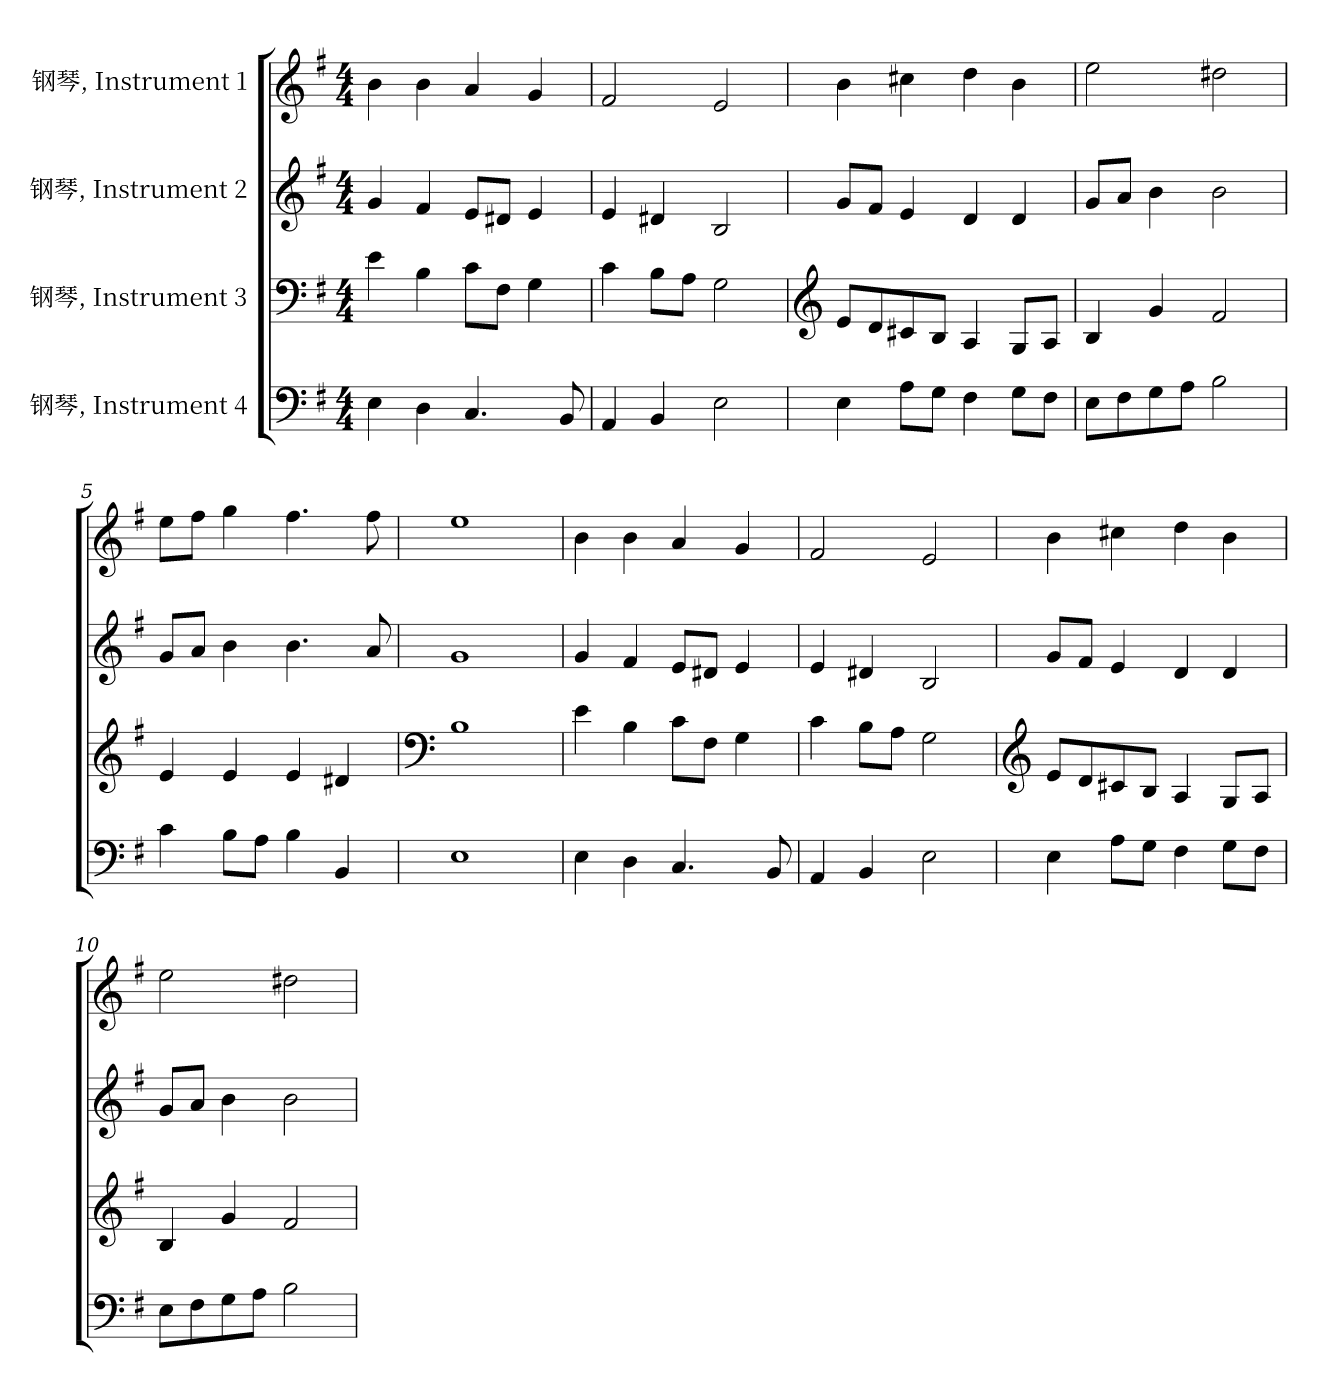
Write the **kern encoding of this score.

**kern	**kern	**kern	**kern
*part4	*part3	*part2	*part1
*staff4	*staff3	*staff2	*staff1
*I"钢琴, Instrument 4	*I"钢琴, Instrument 3	*I"钢琴, Instrument 2	*I"钢琴, Instrument 1
*clefF4	*clefF4	*clefG2	*clefG2
*k[f#]	*k[f#]	*k[f#]	*k[f#]
*M4/4	*M4/4	*M4/4	*M4/4
*MM96	*MM96	*MM96	*MM96
=1	=1	=1	=1
4E\	4e\	4g/	4b\
4D\	4B\	4f#/	4b\
4.C/	8c\L	8e/L	4a/
.	8F#\J	8d#X/J	.
.	4G\	4e/	4g/
8BB/	.	.	.
=2	=2	=2	=2
4AA/	4c\	4e/	2f#/
4BB/	8B\L	4d#X/	.
.	8A\J	.	.
2E\	2G\	2B/	2e/
=3	=3	=3	=3
*	*clefG2	*	*
4E\	8e/L	8g/L	4b\
.	8d/	8f#/J	.
8A\L	8c#X/	4e/	4cc#X\
8G\J	8B/J	.	.
4F#\	4A/	4d/	4dd\
8G\L	8G/L	4d/	4b\
8F#\J	8A/J	.	.
=4	=4	=4	=4
8E\L	4B/	8g/L	2ee\
8F#\	.	8a/J	.
8G\	4g/	4b\	.
8A\J	.	.	.
2B\	2f#/	2b\	2dd#X\
!!LO:LB:g=z
=5	=5	=5	=5
4c\	4e/	8g/L	8ee\L
.	.	8a/J	8ff#\J
8B\L	4e/	4b\	4gg\
8A\J	.	.	.
4B\	4e/	4.b\	4.ff#\
4BB/	4d#X/	.	.
.	.	8a/	8ff#\
=6	=6	=6	=6
*	*clefF4	*	*
1E	1B	1g	1ee
=7	=7	=7	=7
4E\	4e\	4g/	4b\
4D\	4B\	4f#/	4b\
4.C/	8c\L	8e/L	4a/
.	8F#\J	8d#X/J	.
.	4G\	4e/	4g/
8BB/	.	.	.
=8	=8	=8	=8
4AA/	4c\	4e/	2f#/
4BB/	8B\L	4d#X/	.
.	8A\J	.	.
2E\	2G\	2B/	2e/
=9	=9	=9	=9
*	*clefG2	*	*
4E\	8e/L	8g/L	4b\
.	8d/	8f#/J	.
8A\L	8c#X/	4e/	4cc#X\
8G\J	8B/J	.	.
4F#\	4A/	4d/	4dd\
8G\L	8G/L	4d/	4b\
8F#\J	8A/J	.	.
=10	=10	=10	=10
8E\L	4B/	8g/L	2ee\
8F#\	.	8a/J	.
8G\	4g/	4b\	.
8A\J	.	.	.
2B\	2f#/	2b\	2dd#X\
=	=	=	=
*-	*-	*-	*-
